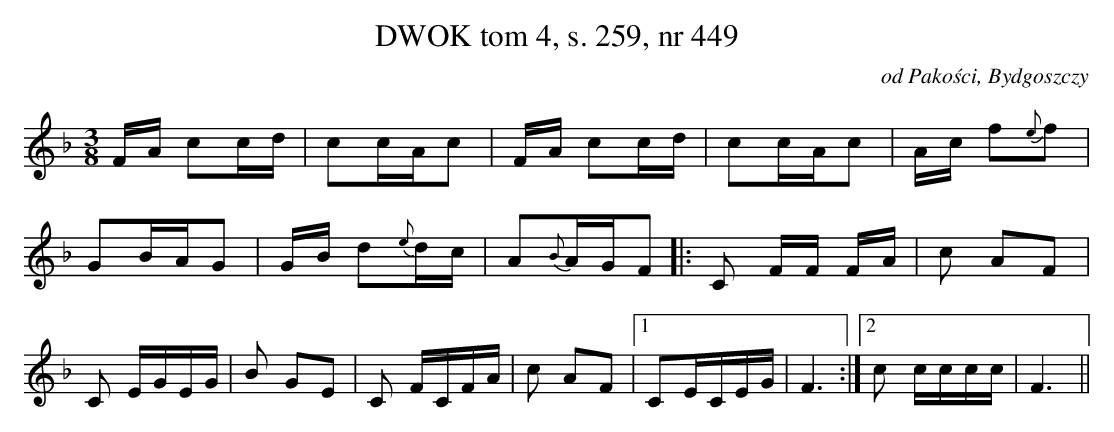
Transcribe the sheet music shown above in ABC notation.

X:1
T: DWOK tom 4, s. 259, nr 449
O: od Pakości, Bydgoszczy
L: 1/16
M: 3/8
K: F
FA c2cd | c2cAc2 | FA c2cd | c2cAc2 | Ac f2{e}f2 |
G2BAG2 | GB d2{e}dc | A2{B}AGF2 |: C2 FF FA | c2 A2F2 |
C2 EGEG | B2 G2E2 | C2 FCFA | c2 A2F2 |[1 C2ECEG| F6 :|[2 c2 cccc | F6 ||
